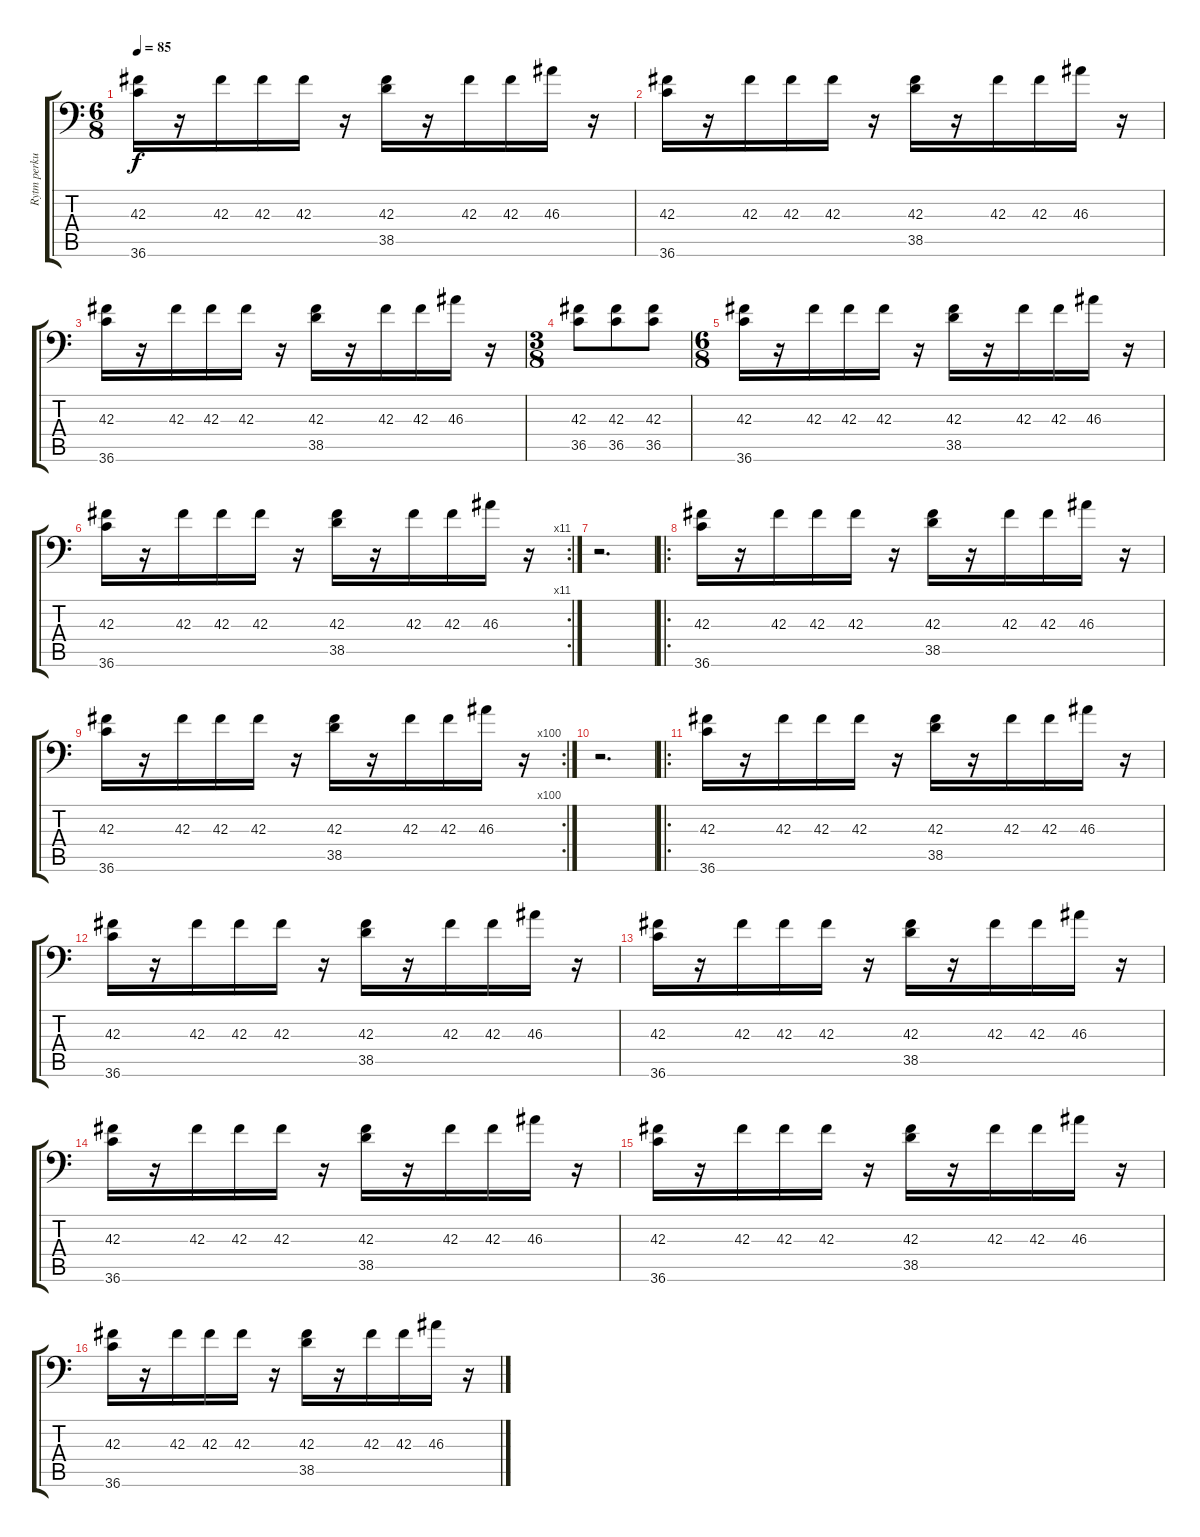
\track ("Rytm perkusji" "Rytm perku") {instrument acousticgrandpiano}
\staff {score tabs}
\tuning (C-1 C-1 C-1 C-1 C-1 C-1) {hide}
\ts (6 8)
\tempo 85
\clef f4
\ks c
(42.3 36.6).16{dy f} r.16 42.3.16 42.3.16 42.3.16 r.16 (42.3 38.5).16 r.16 42.3.16 42.3.16 46.3.16 r.16 |
(42.3 36.6).16 r.16 42.3.16 42.3.16 42.3.16 r.16 (42.3 38.5).16 r.16 42.3.16 42.3.16 46.3.16 r.16 |
(42.3 36.6).16 r.16 42.3.16 42.3.16 42.3.16 r.16 (42.3 38.5).16 r.16 42.3.16 42.3.16 46.3.16 r.16 |
\ts (3 8)
(42.3 36.5).8 (42.3 36.5).8 (42.3 36.5).8 |
\ts (6 8)
(42.3 36.6).16 r.16 42.3.16 42.3.16 42.3.16 r.16 (42.3 38.5).16 r.16 42.3.16 42.3.16 46.3.16 r.16 |
\rc 11
(42.3 36.6).16 r.16 42.3.16 42.3.16 42.3.16 r.16 (42.3 38.5).16 r.16 42.3.16 42.3.16 46.3.16 r.16 |
r.2{d} |
\ro
(42.3 36.6).16 r.16 42.3.16 42.3.16 42.3.16 r.16 (42.3 38.5).16 r.16 42.3.16 42.3.16 46.3.16 r.16 |
\rc 100
(42.3 36.6).16 r.16 42.3.16 42.3.16 42.3.16 r.16 (42.3 38.5).16 r.16 42.3.16 42.3.16 46.3.16 r.16 |
r.2{d} |
\ro
(42.3 36.6).16 r.16 42.3.16 42.3.16 42.3.16 r.16 (42.3 38.5).16 r.16 42.3.16 42.3.16 46.3.16 r.16 |
(42.3 36.6).16 r.16 42.3.16 42.3.16 42.3.16 r.16 (42.3 38.5).16 r.16 42.3.16 42.3.16 46.3.16 r.16 |
(42.3 36.6).16 r.16 42.3.16 42.3.16 42.3.16 r.16 (42.3 38.5).16 r.16 42.3.16 42.3.16 46.3.16 r.16 |
(42.3 36.6).16 r.16 42.3.16 42.3.16 42.3.16 r.16 (42.3 38.5).16 r.16 42.3.16 42.3.16 46.3.16 r.16 |
(42.3 36.6).16 r.16 42.3.16 42.3.16 42.3.16 r.16 (42.3 38.5).16 r.16 42.3.16 42.3.16 46.3.16 r.16 |
(42.3 36.6).16 r.16 42.3.16 42.3.16 42.3.16 r.16 (42.3 38.5).16 r.16 42.3.16 42.3.16 46.3.16 r.16
